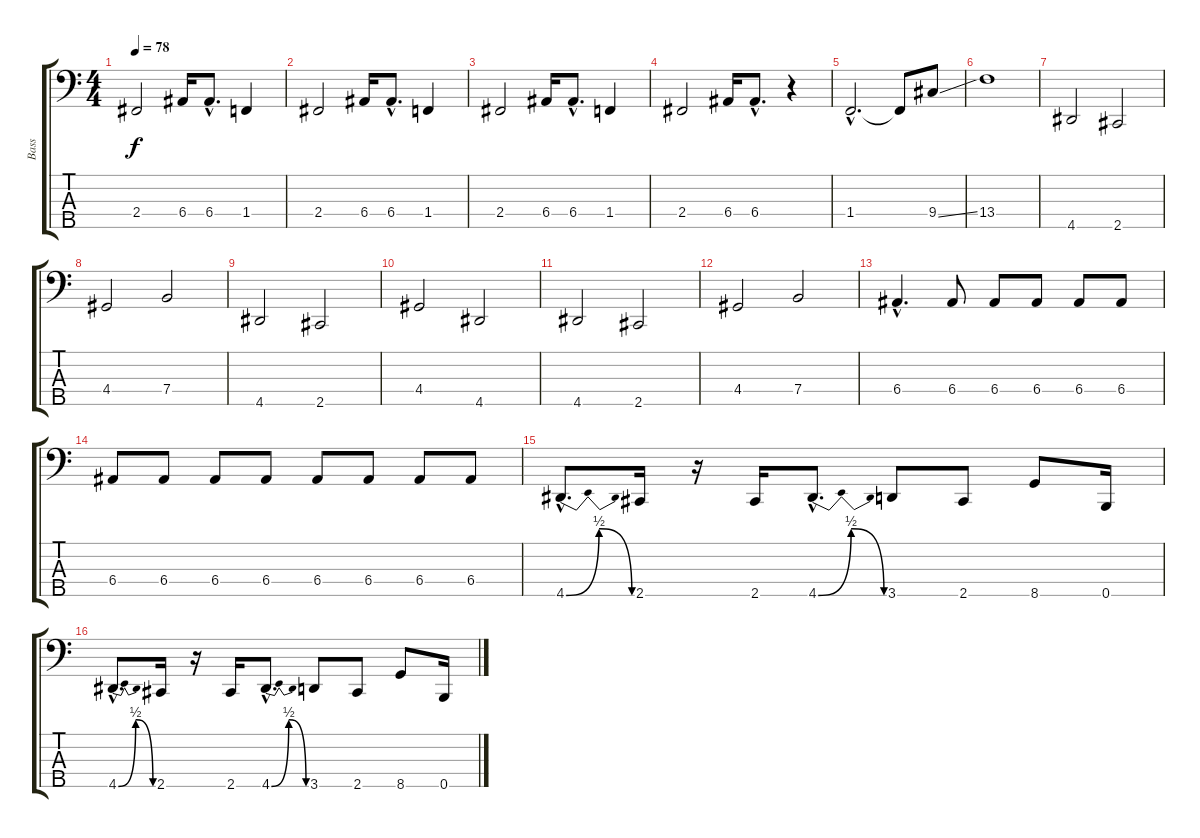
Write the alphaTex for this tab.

\track ("Bass" "Bass") {instrument electricbassfinger}
\staff {score tabs}
\tuning (G2 D2 A1 E1 B0) {hide}
\ts (4 4)
\tempo 78
\clef f4
\ks c
2.4.2{dy f} 6.4.16 6.4{hac}.8{d} 1.4.4 |
2.4.2 6.4.16 6.4{hac}.8{d} 1.4.4 |
2.4.2 6.4.16 6.4{hac}.8{d} 1.4.4 |
2.4.2 6.4.16 6.4{hac}.8{d} r.4 |
1.4{hac}.2{d} 1.4{t}.8 9.4{ss}.8 |
13.4.1 |
4.5.2 2.5.2 |
4.4.2 7.4.2 |
4.5.2 2.5.2 |
4.4.2 4.5.2 |
4.5.2 2.5.2 |
4.4.2 7.4.2 |
6.4{hac}.4{d} 6.4.8 6.4.8 6.4.8 6.4.8 6.4.8 |
6.4.8 6.4.8 6.4.8 6.4.8 6.4.8 6.4.8 6.4.8 6.4.8 |
4.5{be (bendrelease 0 0 30 2 30 2 60 0) hac}.8{d} 2.5.16 r.16 2.5.16 4.5{be (bendrelease 0 0 30 2 30 2 60 0) hac}.8{d} 3.5.8 2.5.8 8.5.8 0.5.16 |
4.5{be (bendrelease 0 0 30 2 30 2 60 0) hac}.8{d} 2.5.16 r.16 2.5.16 4.5{be (bendrelease 0 0 30 2 30 2 60 0) hac}.8{d} 3.5.8 2.5.8 8.5.8 0.5.16
